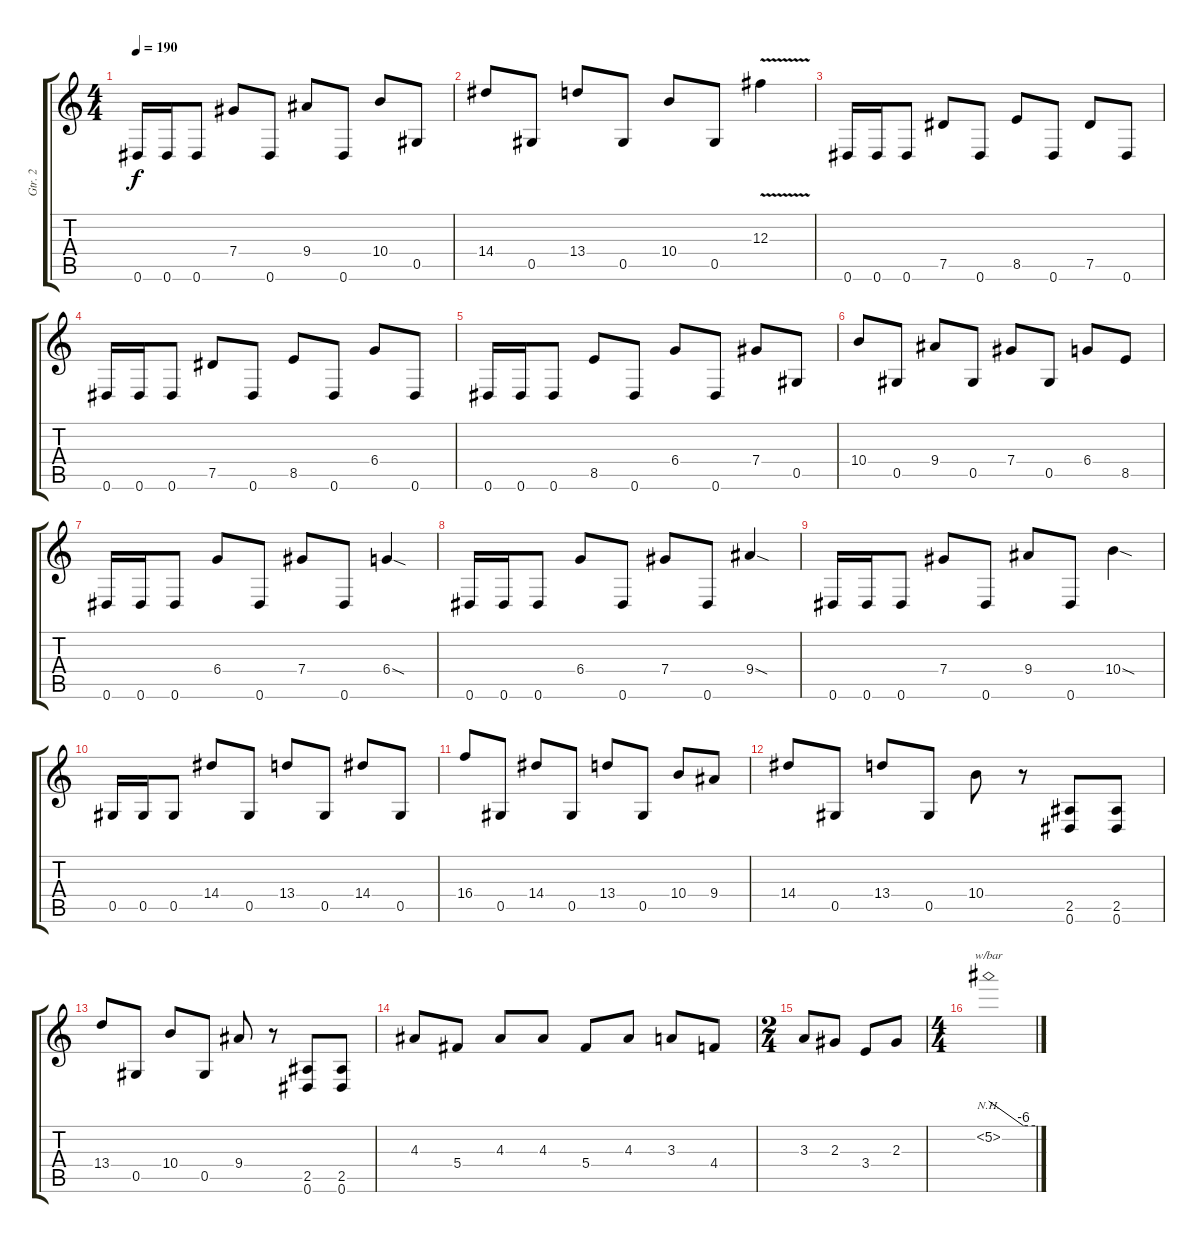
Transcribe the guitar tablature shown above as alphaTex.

\track ("Gtr. 2" "Gtr. 2") {instrument distortionguitar}
\staff {score tabs}
\tuning (Eb4 Bb3 Gb3 Db3 Ab2 Eb2) {hide}
\ts (4 4)
\tempo 190
\clef g2
\ks c
0.6.16{dy f} 0.6.16 0.6.8 7.4.8 0.6.8 9.4.8 0.6.8 10.4.8 0.5.8 |
14.4.8 0.5.8 13.4.8 0.5.8 10.4.8 0.5.8 12.3{v}.4 |
0.6.16 0.6.16 0.6.8 7.5.8 0.6.8 8.5.8 0.6.8 7.5.8 0.6.8 |
0.6.16 0.6.16 0.6.8 7.5.8 0.6.8 8.5.8 0.6.8 6.4.8 0.6.8 |
0.6.16 0.6.16 0.6.8 8.5.8 0.6.8 6.4.8 0.6.8 7.4.8 0.5.8 |
10.4.8 0.5.8 9.4.8 0.5.8 7.4.8 0.5.8 6.4.8 8.5.8 |
0.6.16 0.6.16 0.6.8 6.4.8 0.6.8 7.4.8 0.6.8 6.4{sod}.4 |
0.6.16 0.6.16 0.6.8 6.4.8 0.6.8 7.4.8 0.6.8 9.4{sod}.4 |
0.6.16 0.6.16 0.6.8 7.4.8 0.6.8 9.4.8 0.6.8 10.4{sod}.4 |
0.5.16 0.5.16 0.5.8 14.4.8 0.5.8 13.4.8 0.5.8 14.4.8 0.5.8 |
16.4.8 0.5.8 14.4.8 0.5.8 13.4.8 0.5.8 10.4.8 9.4.8 |
14.4.8 0.5.8 13.4.8 0.5.8 10.4.8 r.8 (2.5 0.6).8 (2.5 0.6).8 |
13.4.8 0.5.8 10.4.8 0.5.8 9.4.8 r.8 (2.5 0.6).8 (2.5 0.6).8 |
4.3.8 5.4.8 4.3.8 4.3.8 5.4.8 4.3.8 3.3.8 4.4.8 |
\ts (2 4)
3.3.8 2.3.8 3.4.8 2.3.8 |
\ts (4 4)
5.2{nh}.1{tbe (custom default 0 0 45 -24 60 -24)}
